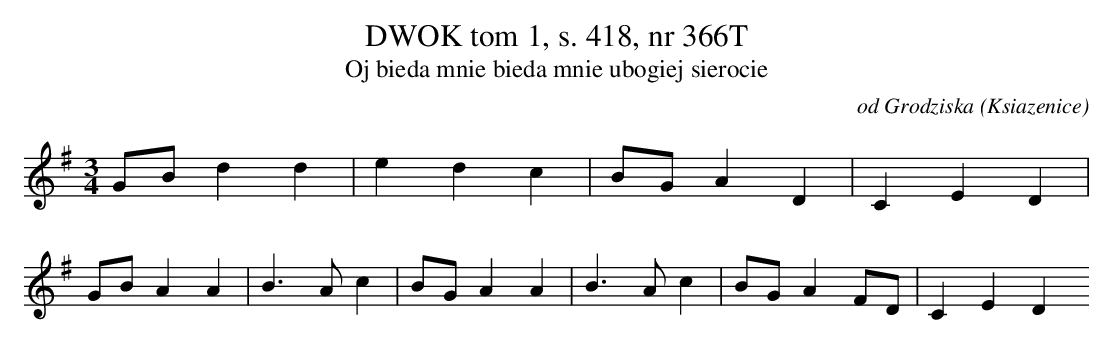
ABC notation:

X:1
T: DWOK tom 1, s. 418, nr 366T
T: Oj bieda mnie bieda mnie ubogiej sierocie
O: od Grodziska (Ksiazenice)
M: 3/4
L: 1/8
K: G
GBd2d2 | e2d2c2 | BGA2D2 | C2E2D2 |
GBA2A2 | B3Ac2 | BGA2A2 | B3Ac2 | BGA2FD | C2E2D2
